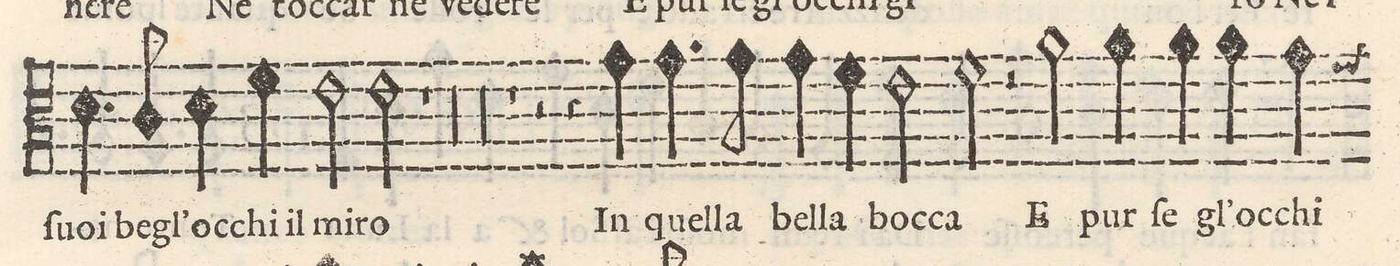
**kern	**text
*I"SESTO	*
*clefC3	*
*k[]	*
*met(C)	*
*M2/1	*
4.d\	ſuoi
8c/	begl'
4d\	ob-
4f\	-chi il
=17-	=17-
2e\	mi-
2e\	-ro
1r	.
=18-	=18-
00r	.
=19-	=19-
=20-	=20-
00r	.
=21-	=21-
=22-	=22-
1r	.
2r	.
4r	.
4g\	In
=23-	=23-
4.g\	quel-
8g\	-la
4g\	bel-
4f\	-la
2e\	boc-
2f\	-ca
=24-	=24-
2r	.
2a\	E
4a\	pur
4a\	ſe
4a\	gl'oc-
4g\	-chi
*custos:f	*
=25-	=25-
*-	*-
